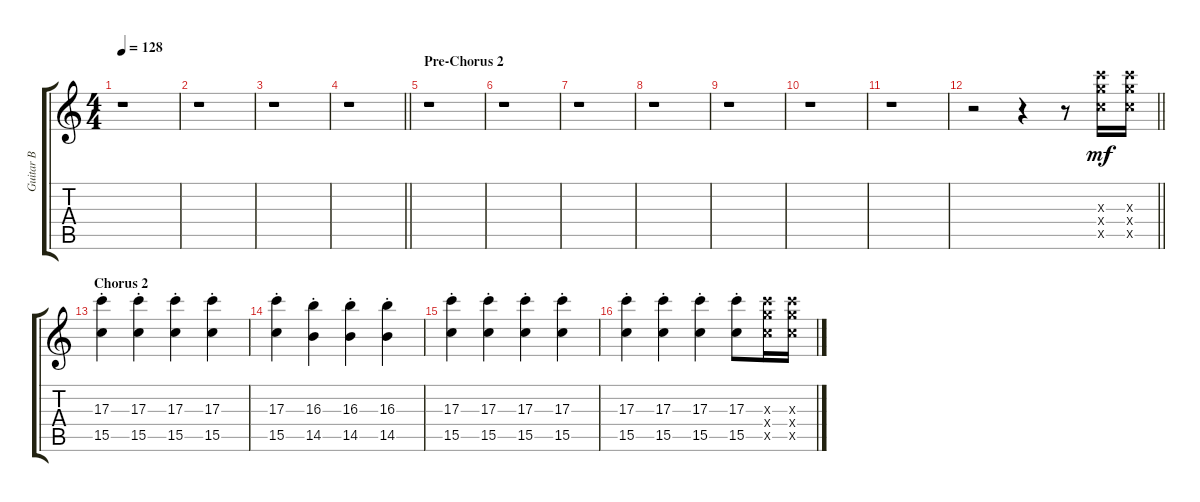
\track ("Guitar B" "Guitar B") {instrument distortionguitar}
\staff {score tabs}
\tuning (E4 B3 G3 D3 A2 E2) {hide}
\ts (4 4)
\tempo 128
\clef g2
\ks c
r.1{dy mf} |
r.1 |
r.1 |
\barLineRight lightlight
r.1 |
\section ("" "Pre-Chorus 2")
r.1 |
r.1 |
r.1 |
r.1 |
r.1 |
r.1 |
r.1 |
\barLineRight lightlight
r.2 r.4 r.8 (17.3{x} 17.4{x} 15.5{x}).16 (17.3{x} 17.4{x} 15.5{x}).16 |
\section ("" "Chorus 2")
(17.3{st} 15.5{st}).4 (17.3{st} 15.5{st}).4 (17.3{st} 15.5{st}).4 (17.3{st} 15.5{st}).4 |
(17.3{st} 15.5{st}).4 (16.3{st} 14.5{st}).4 (16.3{st} 14.5{st}).4 (16.3{st} 14.5{st}).4 |
(17.3{st} 15.5{st}).4 (17.3{st} 15.5{st}).4 (17.3{st} 15.5{st}).4 (17.3{st} 15.5{st}).4 |
(17.3{st} 15.5{st}).4 (17.3{st} 15.5{st}).4 (17.3{st} 15.5{st}).4 (17.3{st} 15.5{st}).8 (17.3{x} 17.4{x} 15.5{x}).16 (17.3{x} 17.4{x} 15.5{x}).16
